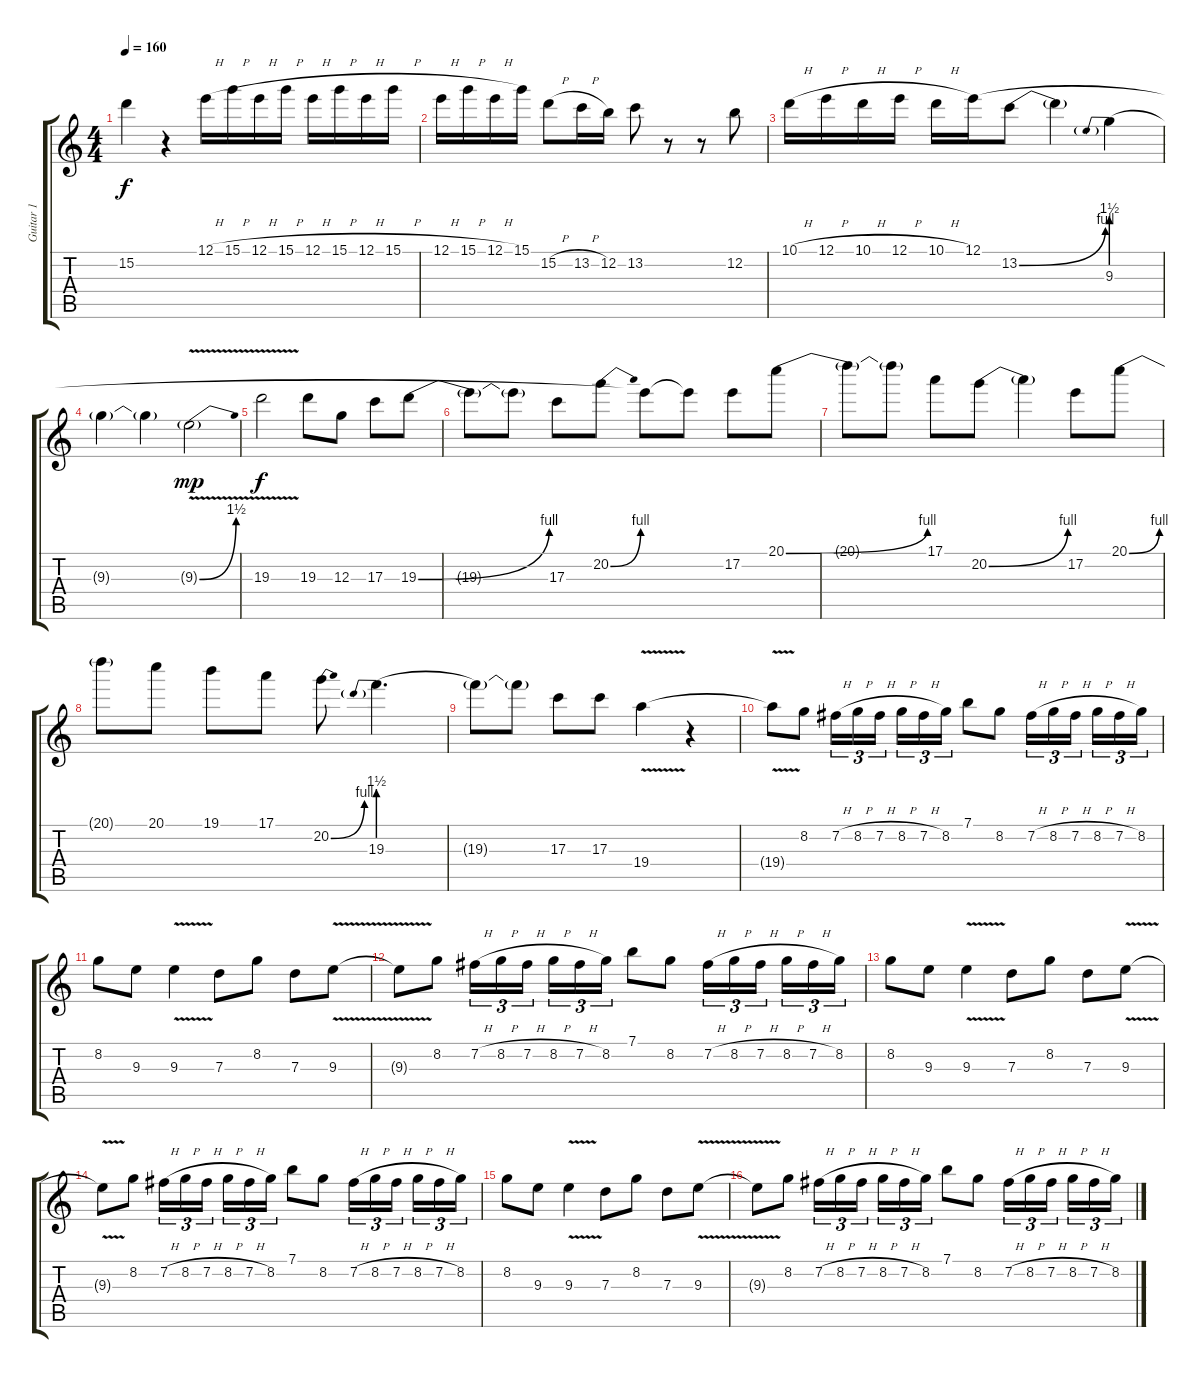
\track ("Guitar 1" "Guitar 1") {instrument distortionguitar}
\staff {score tabs}
\tuning (E4 B3 G3 D3 A2 E2) {hide}
\ts (4 4)
\tempo 160
\clef g2
\ks c
15.2{t}.4{dy f} r.4 12.1{h}.16 15.1{h}.16 12.1{h}.16 15.1{h}.16 12.1{h}.16 15.1{h}.16 12.1{h}.16 15.1{h}.16 |
12.1{h}.16 15.1{h}.16 12.1{h}.16 15.1.16 15.2{h}.8 13.2{h}.16 12.2.16 13.2.8 r.8 r.8 12.2.8 |
10.1{h}.16 12.1{h}.16 10.1{h}.16 12.1{h}.16 10.1{h}.16 12.1.16 13.2{be (bend 0 0 60 4)}.8 13.2{t}.4 9.3{be (prebend 0 6 60 6)}.4 |
9.3{t}.4 9.3{t}.4 9.3{be (bend 0 0 60 6) v g}.2{dy mp} |
19.3{v}.2{dy f} 19.3.8 12.3.8 17.3.8 19.3{be (bend 0 0 60 4)}.8 |
19.3{t}.8 19.3{t}.8 17.3.8 20.2{be (bend 0 0 60 4)}.8 12.1{t}.8 12.1{t}.8 17.2.8 20.1{be (bend 0 0 60 4)}.8 |
20.1{t}.8 20.1{t}.8 17.1.8 20.2{be (bend 0 0 60 4)}.8 20.2{t}.4 17.2.8 20.1{be (bend 0 0 60 4)}.8 |
20.1{t}.8 20.1.8 19.1.8 17.1.8 20.2{be (bend 0 0 60 4)}.8 19.3{be (prebend 0 6 60 6)}.4{d} |
19.3{t}.8 19.3{t}.8 17.3.8 17.3.8 19.4{v}.4 r.4 |
19.4{t}.8{volume 14 balance 0} 8.2.8 7.2{h}.16{tu (3 2)} 8.2{h}.16{tu (3 2)} 7.2{h}.16{tu (3 2) beam splitsecondary} 8.2{h}.16{tu (3 2)} 7.2{h}.16{tu (3 2)} 8.2.16{tu (3 2)} 7.1.8 8.2.8 7.2{h}.16{tu (3 2)} 8.2{h}.16{tu (3 2)} 7.2{h}.16{tu (3 2) beam splitsecondary} 8.2{h}.16{tu (3 2)} 7.2{h}.16{tu (3 2)} 8.2.16{tu (3 2)} |
8.2.8 9.3.8 9.3{v}.4 7.3.8 8.2.8 7.3.8 9.3{v}.8 |
9.3{t}.8 8.2.8 7.2{h}.16{tu (3 2)} 8.2{h}.16{tu (3 2)} 7.2{h}.16{tu (3 2) beam splitsecondary} 8.2{h}.16{tu (3 2)} 7.2{h}.16{tu (3 2)} 8.2.16{tu (3 2)} 7.1.8 8.2.8 7.2{h}.16{tu (3 2)} 8.2{h}.16{tu (3 2)} 7.2{h}.16{tu (3 2) beam splitsecondary} 8.2{h}.16{tu (3 2)} 7.2{h}.16{tu (3 2)} 8.2.16{tu (3 2)} |
8.2.8 9.3.8 9.3{v}.4 7.3.8 8.2.8 7.3.8 9.3{v}.8 |
9.3{t}.8 8.2.8 7.2{h}.16{tu (3 2)} 8.2{h}.16{tu (3 2)} 7.2{h}.16{tu (3 2) beam splitsecondary} 8.2{h}.16{tu (3 2)} 7.2{h}.16{tu (3 2)} 8.2.16{tu (3 2)} 7.1.8 8.2.8 7.2{h}.16{tu (3 2)} 8.2{h}.16{tu (3 2)} 7.2{h}.16{tu (3 2) beam splitsecondary} 8.2{h}.16{tu (3 2)} 7.2{h}.16{tu (3 2)} 8.2.16{tu (3 2)} |
8.2.8 9.3.8 9.3{v}.4 7.3.8 8.2.8 7.3.8 9.3{v}.8 |
9.3{t}.8 8.2.8 7.2{h}.16{tu (3 2)} 8.2{h}.16{tu (3 2)} 7.2{h}.16{tu (3 2) beam splitsecondary} 8.2{h}.16{tu (3 2)} 7.2{h}.16{tu (3 2)} 8.2.16{tu (3 2)} 7.1.8 8.2.8 7.2{h}.16{tu (3 2)} 8.2{h}.16{tu (3 2)} 7.2{h}.16{tu (3 2) beam splitsecondary} 8.2{h}.16{tu (3 2)} 7.2{h}.16{tu (3 2)} 8.2.16{tu (3 2)}
